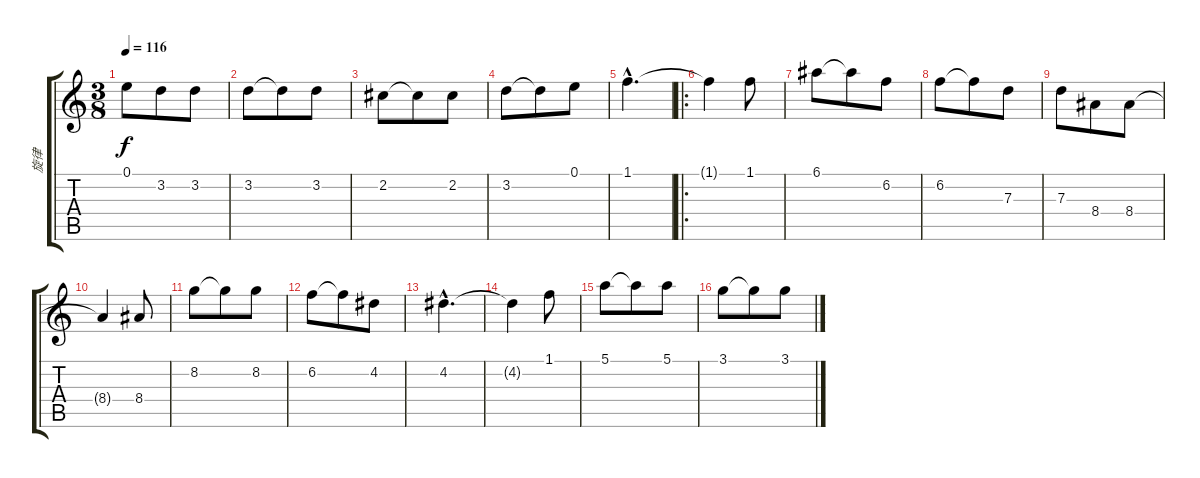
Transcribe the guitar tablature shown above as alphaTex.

\track ("旋律" "旋律") {instrument acousticguitarnylon}
\staff {score tabs}
\tuning (E4 B3 G3 D3 A2 E2) {hide}
\ts (3 8)
\tempo 116
\clef g2
\ks c
0.1.8{dy f} 3.2.8 3.2.8 |
3.2.8 3.2{t}.8 3.2.8 |
2.2.8 2.2{t}.8 2.2.8 |
3.2.8 3.2{t}.8 0.1.8 |
1.1{hac}.4{d instrument acousticguitarsteel} |
\ro
1.1{t}.4 1.1.8 |
6.1.8 6.1{t}.8 6.2.8 |
6.2.8 6.2{t}.8 7.3.8 |
7.3.8 8.4.8 8.4.8 |
8.4{t}.4 8.4.8 |
8.2.8 8.2{t}.8 8.2.8 |
6.2.8 6.2{t}.8 4.2.8 |
4.2{hac}.4{d} |
4.2{t}.4 1.1.8 |
5.1.8 5.1{t}.8 5.1.8 |
3.1.8 3.1{t}.8 3.1.8
